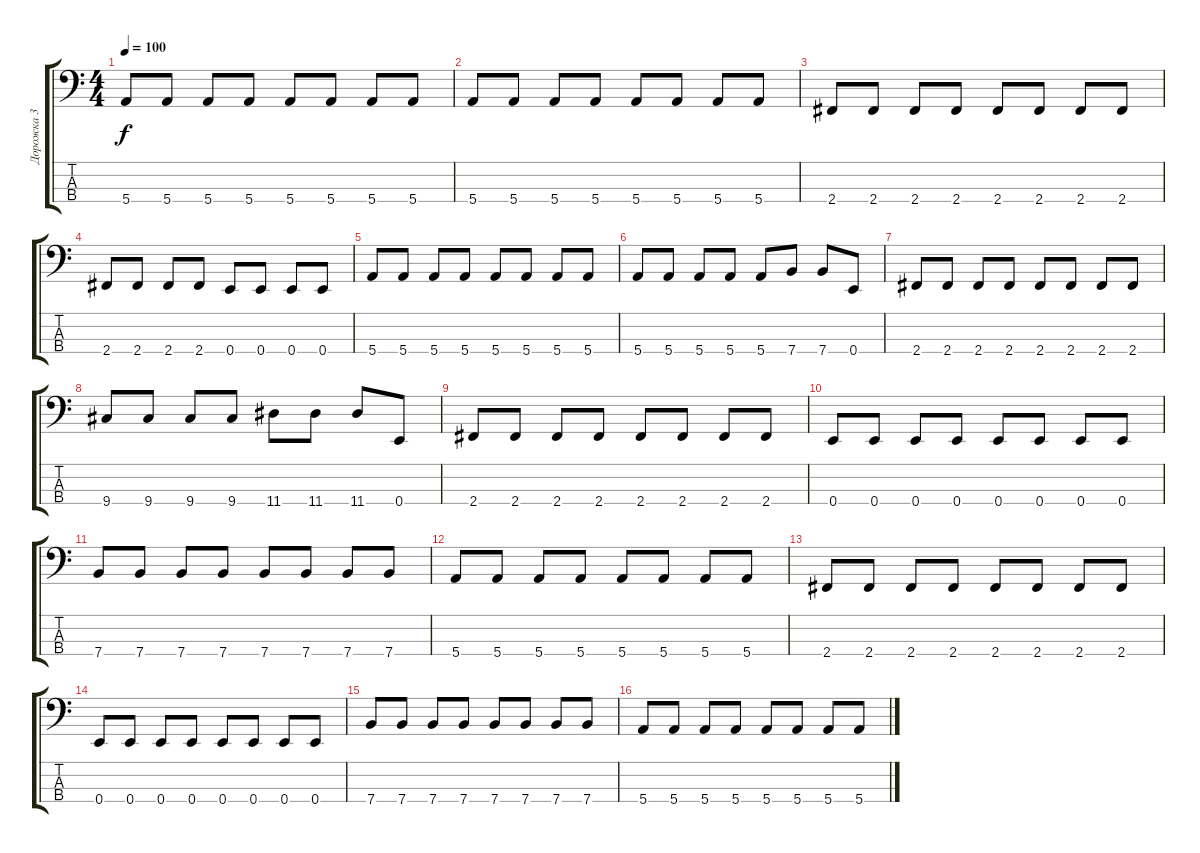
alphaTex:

\track ("Дорожка 3" "Дорожка 3") {instrument electricbassfinger}
\staff {score tabs}
\tuning (G2 D2 A1 E1) {hide}
\ts (4 4)
\tempo 100
\clef f4
\ks c
5.4.8{dy f} 5.4.8 5.4.8 5.4.8 5.4.8 5.4.8 5.4.8 5.4.8 |
5.4.8 5.4.8 5.4.8 5.4.8 5.4.8 5.4.8 5.4.8 5.4.8 |
2.4.8 2.4.8 2.4.8 2.4.8 2.4.8 2.4.8 2.4.8 2.4.8 |
2.4.8 2.4.8 2.4.8 2.4.8 0.4.8 0.4.8 0.4.8 0.4.8 |
5.4.8 5.4.8 5.4.8 5.4.8 5.4.8 5.4.8 5.4.8 5.4.8 |
5.4.8 5.4.8 5.4.8 5.4.8 5.4.8 7.4.8 7.4.8 0.4.8 |
2.4.8 2.4.8 2.4.8 2.4.8 2.4.8 2.4.8 2.4.8 2.4.8 |
9.4.8 9.4.8 9.4.8 9.4.8 11.4.8 11.4.8 11.4.8 0.4.8 |
2.4.8 2.4.8 2.4.8 2.4.8 2.4.8 2.4.8 2.4.8 2.4.8 |
0.4.8 0.4.8 0.4.8 0.4.8 0.4.8 0.4.8 0.4.8 0.4.8 |
7.4.8 7.4.8 7.4.8 7.4.8 7.4.8 7.4.8 7.4.8 7.4.8 |
5.4.8 5.4.8 5.4.8 5.4.8 5.4.8 5.4.8 5.4.8 5.4.8 |
2.4.8 2.4.8 2.4.8 2.4.8 2.4.8 2.4.8 2.4.8 2.4.8 |
0.4.8 0.4.8 0.4.8 0.4.8 0.4.8 0.4.8 0.4.8 0.4.8 |
7.4.8 7.4.8 7.4.8 7.4.8 7.4.8 7.4.8 7.4.8 7.4.8 |
5.4.8 5.4.8 5.4.8 5.4.8 5.4.8 5.4.8 5.4.8 5.4.8
